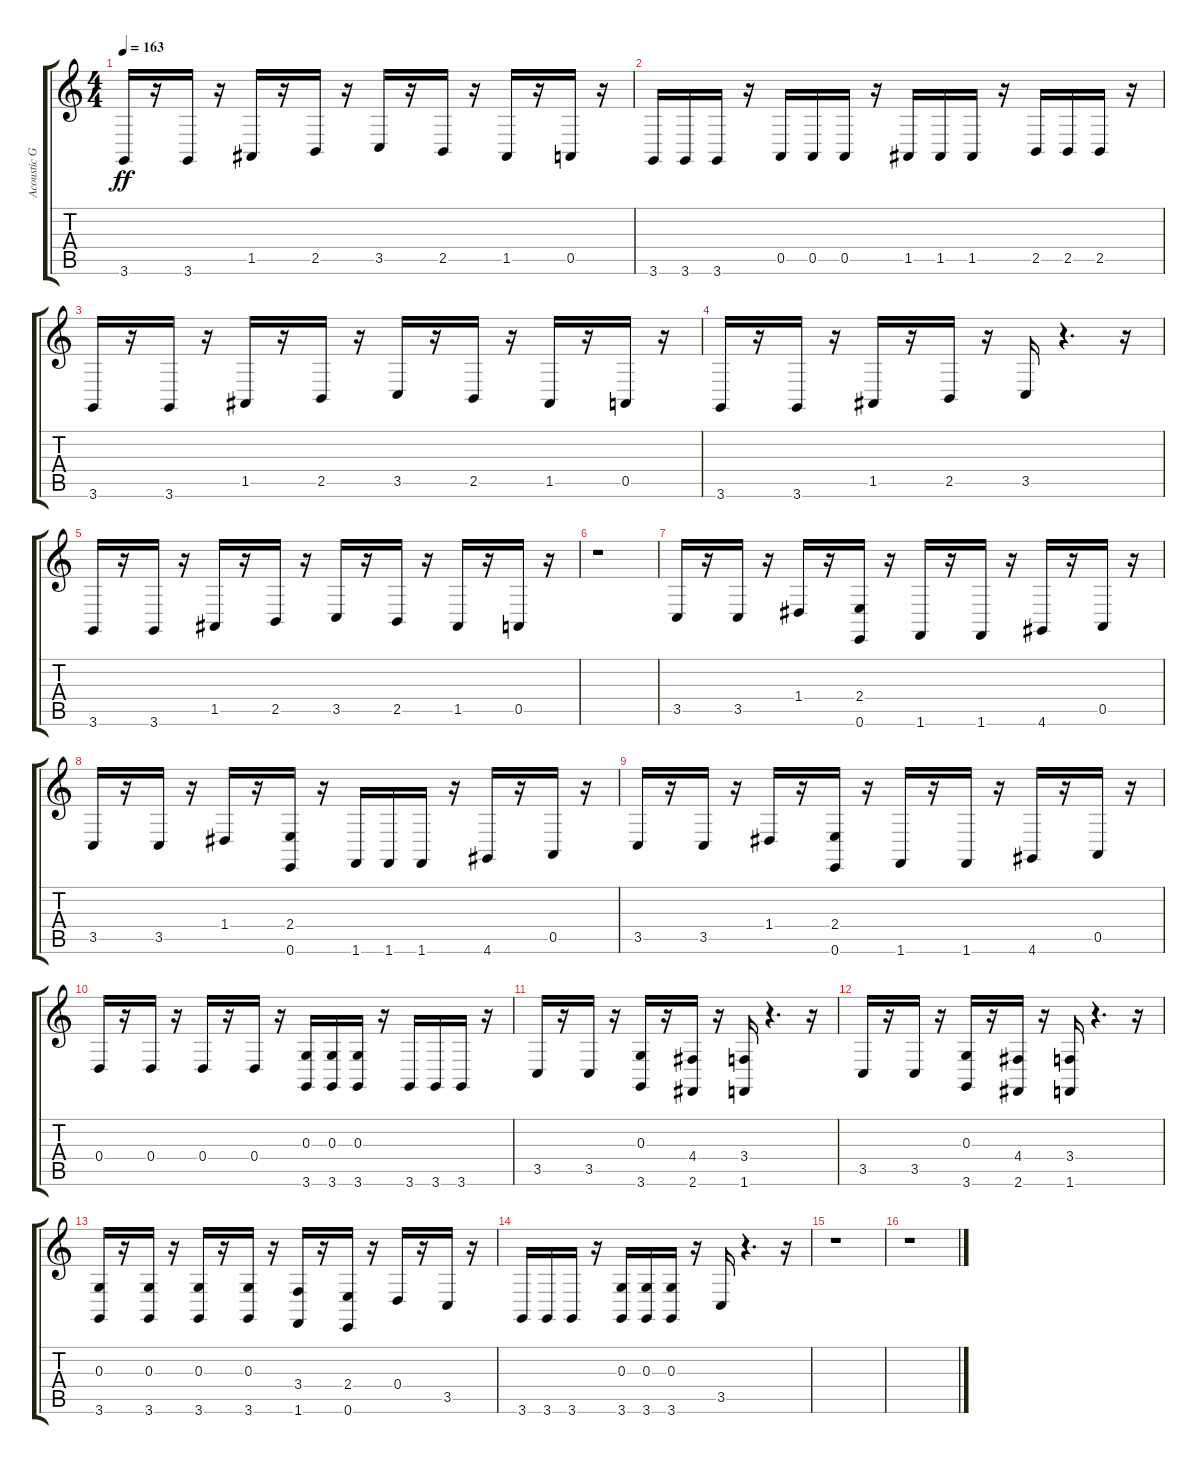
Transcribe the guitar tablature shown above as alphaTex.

\track ("Acoustic Grand Piano-2" "Acoustic G") {instrument acousticgrandpiano}
\staff {score tabs}
\tuning (E4 B3 G3 D3 A2 E2) {hide}
\ts (4 4)
\tempo 163
\clef g2
\ks c
3.6.16{dy ff} r.16 3.6.16 r.16 1.5.16 r.16 2.5.16 r.16 3.5.16 r.16 2.5.16 r.16 1.5.16 r.16 0.5.16 r.16 |
3.6.16 3.6.16 3.6.16 r.16 0.5.16 0.5.16 0.5.16 r.16 1.5.16 1.5.16 1.5.16 r.16 2.5.16 2.5.16 2.5.16 r.16 |
3.6.16 r.16 3.6.16 r.16 1.5.16 r.16 2.5.16 r.16 3.5.16 r.16 2.5.16 r.16 1.5.16 r.16 0.5.16 r.16 |
3.6.16 r.16 3.6.16 r.16 1.5.16 r.16 2.5.16 r.16 3.5.16 r.4{d} r.16 |
3.6.16 r.16 3.6.16 r.16 1.5.16 r.16 2.5.16 r.16 3.5.16 r.16 2.5.16 r.16 1.5.16 r.16 0.5.16 r.16 |
r.1 |
3.5.16 r.16 3.5.16 r.16 1.4.16 r.16 (2.4 0.6).16 r.16 1.6.16 r.16 1.6.16 r.16 4.6.16 r.16 0.5.16 r.16 |
3.5.16 r.16 3.5.16 r.16 1.4.16 r.16 (2.4 0.6).16 r.16 1.6.16 1.6.16 1.6.16 r.16 4.6.16 r.16 0.5.16 r.16 |
3.5.16 r.16 3.5.16 r.16 1.4.16 r.16 (2.4 0.6).16 r.16 1.6.16 r.16 1.6.16 r.16 4.6.16 r.16 0.5.16 r.16 |
0.4.16 r.16 0.4.16 r.16 0.4.16 r.16 0.4.16 r.16 (0.3 3.6).16 (0.3 3.6).16 (0.3 3.6).16 r.16 3.6.16 3.6.16 3.6.16 r.16 |
3.5.16 r.16 3.5.16 r.16 (0.3 3.6).16 r.16 (4.4 2.6).16 r.16 (3.4 1.6).16 r.4{d} r.16 |
3.5.16 r.16 3.5.16 r.16 (0.3 3.6).16 r.16 (4.4 2.6).16 r.16 (3.4 1.6).16 r.4{d} r.16 |
(0.3 3.6).16 r.16 (0.3 3.6).16 r.16 (0.3 3.6).16 r.16 (0.3 3.6).16 r.16 (3.4 1.6).16 r.16 (2.4 0.6).16 r.16 0.4.16 r.16 3.5.16 r.16 |
3.6.16 3.6.16 3.6.16 r.16 (0.3 3.6).16 (0.3 3.6).16 (0.3 3.6).16 r.16 3.5.16 r.4{d} r.16 |
r.1 |
r.1
